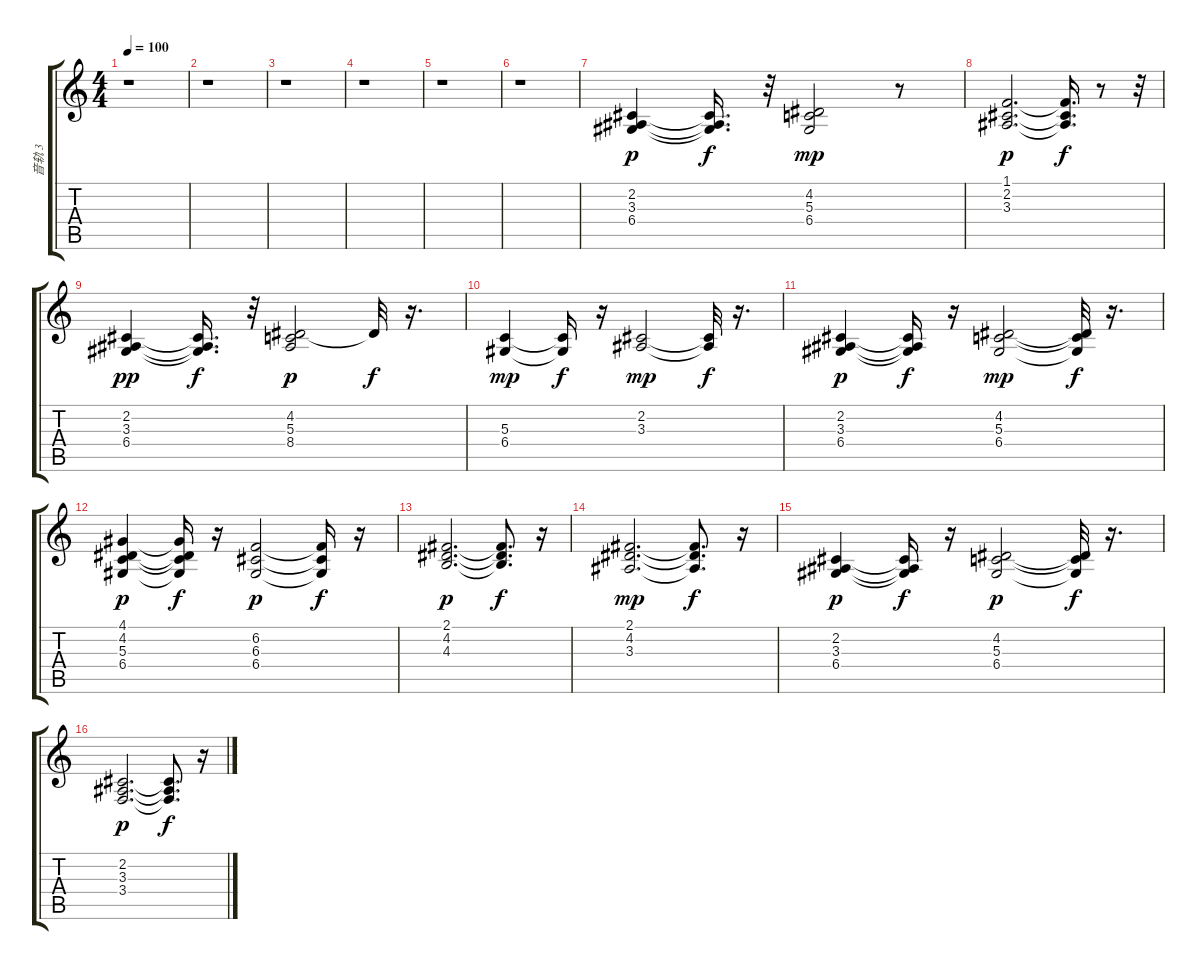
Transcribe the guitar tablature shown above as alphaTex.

\track ("音轨 3" "音轨 3") {instrument pad2warm}
\staff {score tabs}
\tuning (E4 B3 G3 D3 A2 E2) {hide}
\ts (4 4)
\tempo 100
\clef g2
\ks c
r.1{dy p} |
r.1 |
r.1 |
r.1 |
r.1 |
r.1 |
(2.2 3.3 6.4).4 (2.2{t} 3.3{t} 6.4{t}).16{d dy f} r.32 (4.2 5.3 6.4).2{dy mp} r.8 |
(1.1 2.2 3.3).2{d txt "" dy p} (1.1{t} 2.2{t} 3.3{t}).16{d dy f} r.8 r.32 |
(2.2 3.3 6.4).4{dy pp} (2.2{t} 3.3{t} 6.4{t}).16{d dy f} r.32 (4.2 5.3 8.4).2{dy p} 4.2{t}.32{dy f} r.16{d} |
(5.3 6.4).4{dy mp} (5.3{t} 6.4{t}).16{dy f} r.16 (2.2 3.3).2{dy mp} (2.2{t} 3.3{t}).32{dy f} r.16{d} |
(2.2 3.3 6.4).4{dy p} (2.2{t} 3.3{t} 6.4{t}).16{dy f} r.16 (4.2 5.3 6.4).2{dy mp} (4.2{t} 5.3{t} 6.4{t}).32{dy f} r.16{d} |
(4.1 4.2 5.3 6.4).4{dy p} (4.1{t} 4.2{t} 5.3{t} 6.4{t}).16{dy f} r.16 (6.2 6.3 6.4).2{dy p} (6.2{t} 6.3{t} 6.4{t}).16{dy f} r.16 |
(2.1 4.2 4.3).2{d dy p} (2.1{t} 4.2{t} 4.3{t}).8{d dy f} r.16 |
(2.1 4.2 3.3).2{d dy mp} (2.1{t} 4.2{t} 3.3{t}).8{d dy f} r.16 |
(2.2 3.3 6.4).4{dy p} (2.2{t} 3.3{t} 6.4{t}).16{dy f} r.16 (4.2 5.3 6.4).2{dy p} (4.2{t} 5.3{t} 6.4{t}).32{dy f} r.16{d} |
(2.2 3.3 3.4).2{d dy p} (2.2{t} 3.3{t} 3.4{t}).8{d dy f} r.16
